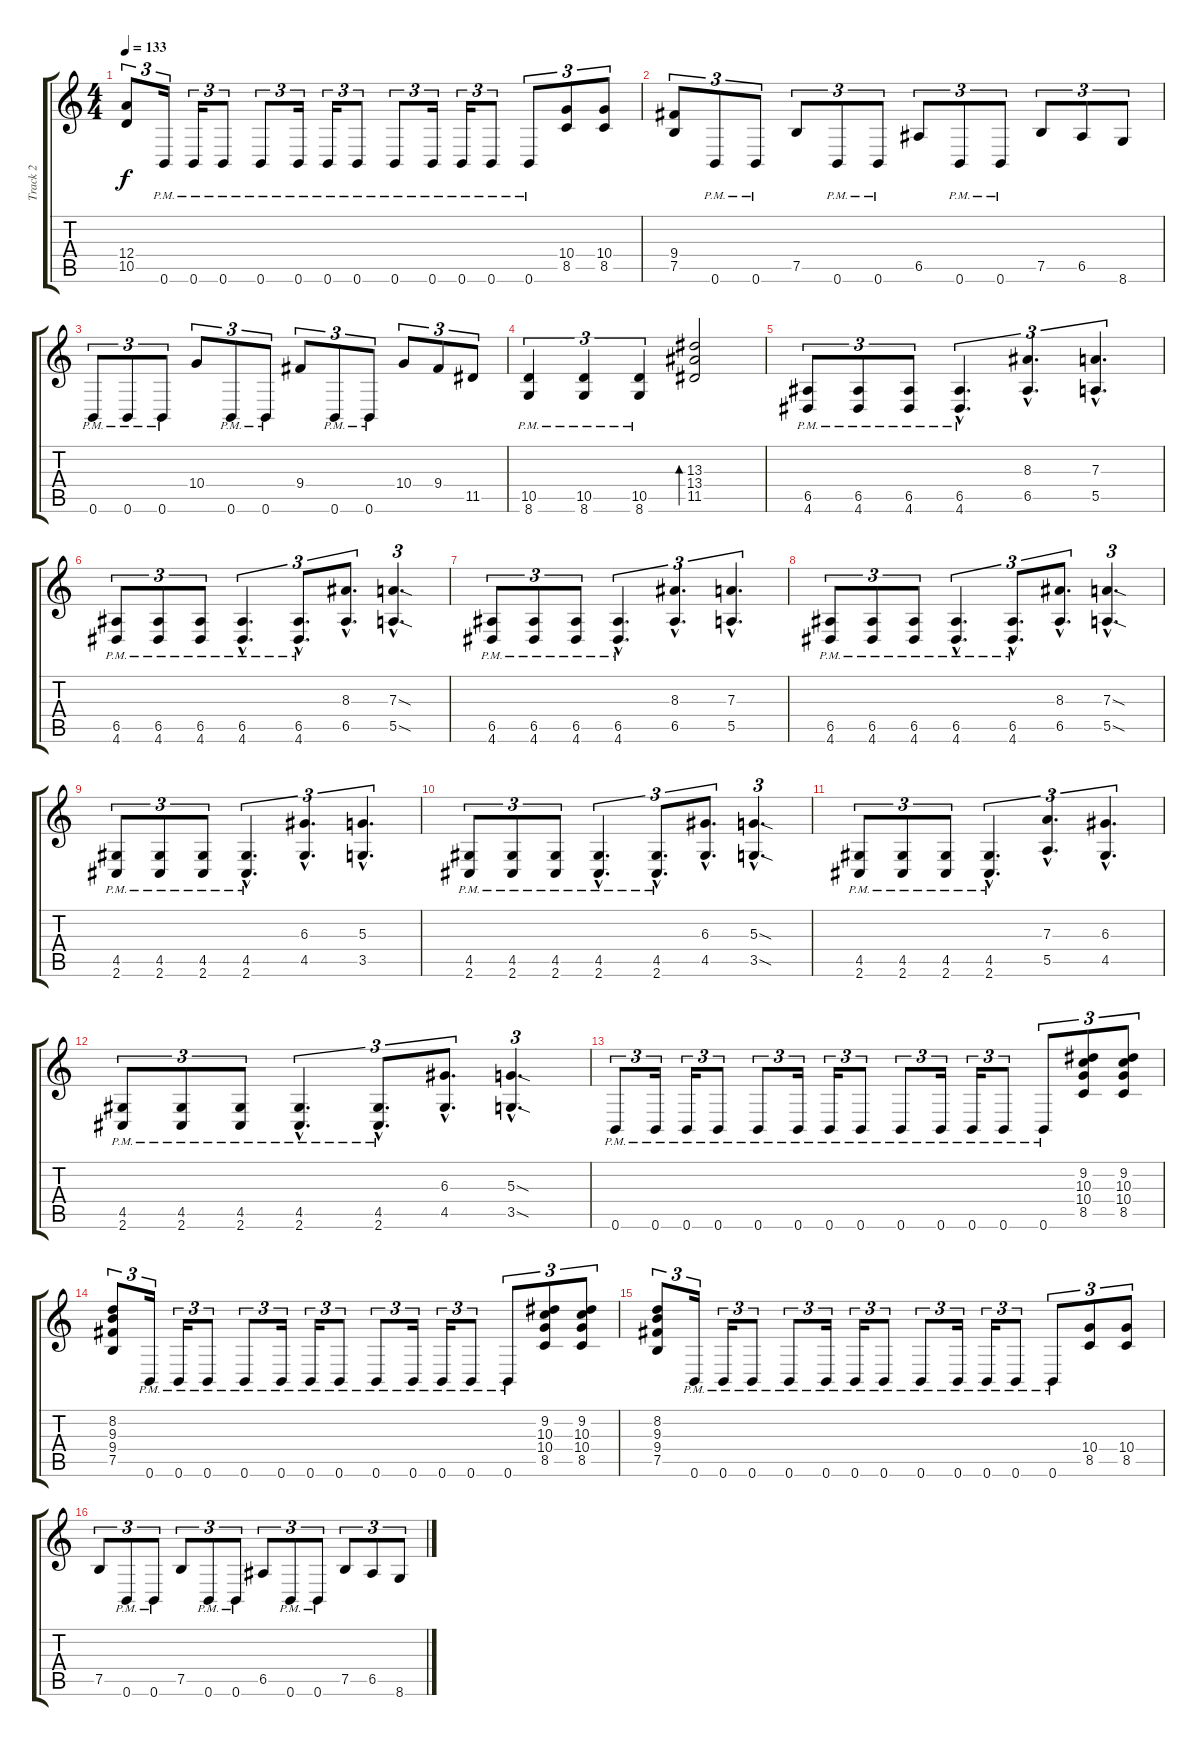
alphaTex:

\track ("Track 2" "Track 2") {instrument distortionguitar}
\staff {score tabs}
\tuning (B3 Gb3 D3 A2 E2 B1) {hide}
\ts (4 4)
\tempo 133
\clef g2
\ks c
(12.4 10.5).8{tu (3 2) dy f} 0.6{pm}.16{tu (3 2)} 0.6{pm}.16{tu (3 2)} 0.6{pm}.8{tu (3 2)} 0.6{pm}.8{tu (3 2)} 0.6{pm}.16{tu (3 2)} 0.6{pm}.16{tu (3 2)} 0.6{pm}.8{tu (3 2)} 0.6{pm}.8{tu (3 2)} 0.6{pm}.16{tu (3 2)} 0.6{pm}.16{tu (3 2)} 0.6{pm}.8{tu (3 2)} 0.6{pm}.8{tu (3 2)} (10.4 8.5).8{tu (3 2)} (10.4 8.5).8{tu (3 2)} |
(9.4 7.5).8{tu (3 2)} 0.6{pm}.8{tu (3 2)} 0.6{pm}.8{tu (3 2)} 7.5.8{tu (3 2)} 0.6{pm}.8{tu (3 2)} 0.6{pm}.8{tu (3 2)} 6.5.8{tu (3 2)} 0.6{pm}.8{tu (3 2)} 0.6{pm}.8{tu (3 2)} 7.5.8{tu (3 2)} 6.5.8{tu (3 2)} 8.6.8{tu (3 2)} |
0.6{pm}.8{tu (3 2)} 0.6{pm}.8{tu (3 2)} 0.6{pm}.8{tu (3 2)} 10.4.8{tu (3 2)} 0.6{pm}.8{tu (3 2)} 0.6{pm}.8{tu (3 2)} 9.4.8{tu (3 2)} 0.6{pm}.8{tu (3 2)} 0.6{pm}.8{tu (3 2)} 10.4.8{tu (3 2)} 9.4.8{tu (3 2)} 11.5.8{tu (3 2)} |
(10.5{pm} 8.6{pm}).4{tu (3 2)} (10.5{pm} 8.6{pm}).4{tu (3 2)} (10.5{pm} 8.6{pm}).4{tu (3 2)} (13.3 13.4 11.5).2{bd 480} |
(6.5{pm} 4.6{pm}).8{tu (3 2)} (6.5{pm} 4.6{pm}).8{tu (3 2)} (6.5{pm} 4.6{pm}).8{tu (3 2)} (6.5{hac pm} 4.6{hac pm}).4{d tu (3 2)} (8.3{hac} 6.5{hac}).4{d tu (3 2)} (7.3{hac} 5.5{hac}).4{d tu (3 2)} |
(6.5{pm} 4.6{pm}).8{tu (3 2)} (6.5{pm} 4.6{pm}).8{tu (3 2)} (6.5{pm} 4.6{pm}).8{tu (3 2)} (6.5{hac pm} 4.6{hac pm}).4{d tu (3 2)} (6.5{hac pm} 4.6{hac pm}).8{d tu (3 2)} (8.3{hac} 6.5{hac}).8{d tu (3 2)} (7.3{sod hac} 5.5{sod hac}).4{d tu (3 2)} |
(6.5{pm} 4.6{pm}).8{tu (3 2)} (6.5{pm} 4.6{pm}).8{tu (3 2)} (6.5{pm} 4.6{pm}).8{tu (3 2)} (6.5{hac pm} 4.6{hac pm}).4{d tu (3 2)} (8.3{hac} 6.5{hac}).4{d tu (3 2)} (7.3{hac} 5.5{hac}).4{d tu (3 2)} |
(6.5{pm} 4.6{pm}).8{tu (3 2)} (6.5{pm} 4.6{pm}).8{tu (3 2)} (6.5{pm} 4.6{pm}).8{tu (3 2)} (6.5{hac pm} 4.6{hac pm}).4{d tu (3 2)} (6.5{hac pm} 4.6{hac pm}).8{d tu (3 2)} (8.3{hac} 6.5{hac}).8{d tu (3 2)} (7.3{sod hac} 5.5{sod hac}).4{d tu (3 2)} |
(4.5{pm} 2.6{pm}).8{tu (3 2)} (4.5{pm} 2.6{pm}).8{tu (3 2)} (4.5{pm} 2.6{pm}).8{tu (3 2)} (4.5{hac pm} 2.6{hac pm}).4{d tu (3 2)} (6.3{hac} 4.5{hac}).4{d tu (3 2)} (5.3{hac} 3.5{hac}).4{d tu (3 2)} |
(4.5{pm} 2.6{pm}).8{tu (3 2)} (4.5{pm} 2.6{pm}).8{tu (3 2)} (4.5{pm} 2.6{pm}).8{tu (3 2)} (4.5{hac pm} 2.6{hac pm}).4{d tu (3 2)} (4.5{hac pm} 2.6{hac pm}).8{d tu (3 2)} (6.3{hac} 4.5{hac}).8{d tu (3 2)} (5.3{sod hac} 3.5{sod hac}).4{d tu (3 2)} |
(4.5{pm} 2.6{pm}).8{tu (3 2)} (4.5{pm} 2.6{pm}).8{tu (3 2)} (4.5{pm} 2.6{pm}).8{tu (3 2)} (4.5{hac pm} 2.6{hac pm}).4{d tu (3 2)} (7.3{hac} 5.5{hac}).4{d tu (3 2)} (6.3{hac} 4.5{hac}).4{d tu (3 2)} |
(4.5{pm} 2.6{pm}).8{tu (3 2)} (4.5{pm} 2.6{pm}).8{tu (3 2)} (4.5{pm} 2.6{pm}).8{tu (3 2)} (4.5{hac pm} 2.6{hac pm}).4{d tu (3 2)} (4.5{hac pm} 2.6{hac pm}).8{d tu (3 2)} (6.3{hac} 4.5{hac}).8{d tu (3 2)} (5.3{sod hac} 3.5{sod hac}).4{d tu (3 2)} |
0.6{pm}.8{tu (3 2)} 0.6{pm}.16{tu (3 2)} 0.6{pm}.16{tu (3 2)} 0.6{pm}.8{tu (3 2)} 0.6{pm}.8{tu (3 2)} 0.6{pm}.16{tu (3 2)} 0.6{pm}.16{tu (3 2)} 0.6{pm}.8{tu (3 2)} 0.6{pm}.8{tu (3 2)} 0.6{pm}.16{tu (3 2)} 0.6{pm}.16{tu (3 2)} 0.6{pm}.8{tu (3 2)} 0.6{pm}.8{tu (3 2)} (9.2 10.3 10.4 8.5).8{tu (3 2)} (9.2 10.3 10.4 8.5).8{tu (3 2)} |
(8.2 9.3 9.4 7.5).8{tu (3 2)} 0.6{pm}.16{tu (3 2)} 0.6{pm}.16{tu (3 2)} 0.6{pm}.8{tu (3 2)} 0.6{pm}.8{tu (3 2)} 0.6{pm}.16{tu (3 2)} 0.6{pm}.16{tu (3 2)} 0.6{pm}.8{tu (3 2)} 0.6{pm}.8{tu (3 2)} 0.6{pm}.16{tu (3 2)} 0.6{pm}.16{tu (3 2)} 0.6{pm}.8{tu (3 2)} 0.6{pm}.8{tu (3 2)} (9.2 10.3 10.4 8.5).8{tu (3 2)} (9.2 10.3 10.4 8.5).8{tu (3 2)} |
(8.2 9.3 9.4 7.5).8{tu (3 2)} 0.6{pm}.16{tu (3 2)} 0.6{pm}.16{tu (3 2)} 0.6{pm}.8{tu (3 2)} 0.6{pm}.8{tu (3 2)} 0.6{pm}.16{tu (3 2)} 0.6{pm}.16{tu (3 2)} 0.6{pm}.8{tu (3 2)} 0.6{pm}.8{tu (3 2)} 0.6{pm}.16{tu (3 2)} 0.6{pm}.16{tu (3 2)} 0.6{pm}.8{tu (3 2)} 0.6{pm}.8{tu (3 2)} (10.4 8.5).8{tu (3 2)} (10.4 8.5).8{tu (3 2)} |
7.5.8{tu (3 2)} 0.6{pm}.8{tu (3 2)} 0.6{pm}.8{tu (3 2)} 7.5.8{tu (3 2)} 0.6{pm}.8{tu (3 2)} 0.6{pm}.8{tu (3 2)} 6.5.8{tu (3 2)} 0.6{pm}.8{tu (3 2)} 0.6{pm}.8{tu (3 2)} 7.5.8{tu (3 2)} 6.5.8{tu (3 2)} 8.6.8{tu (3 2)}
